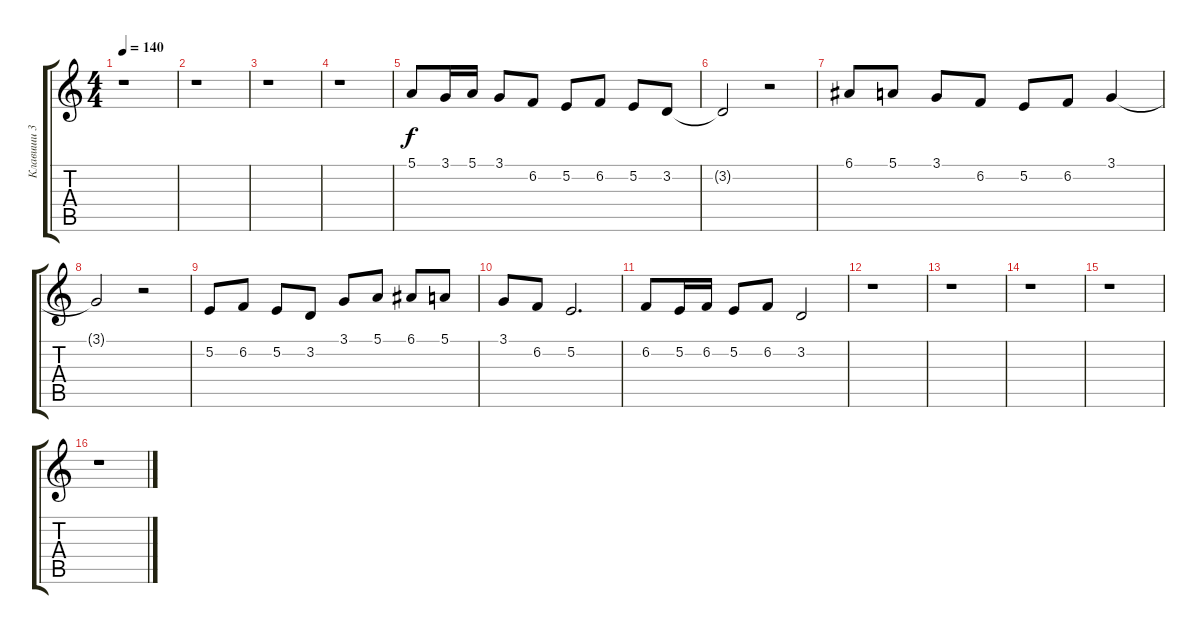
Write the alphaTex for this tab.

\track ("Клавиши 3" "Клавиши 3") {instrument acousticgrandpiano}
\staff {score tabs}
\tuning (E4 B3 G3 D3 A2 E2) {hide}
\ts (4 4)
\tempo 140
\clef g2
\ks c
r.1{dy f} |
r.1 |
r.1 |
r.1 |
5.1.8{volume 16 balance 8 instrument acousticgrandpiano} 3.1.16 5.1.16 3.1.8 6.2.8 5.2.8 6.2.8 5.2.8 3.2.8 |
3.2{t}.2 r.2 |
6.1.8 5.1.8 3.1.8 6.2.8 5.2.8 6.2.8 3.1.4 |
3.1{t}.2 r.2 |
5.2.8 6.2.8 5.2.8 3.2.8 3.1.8 5.1.8 6.1.8 5.1.8 |
3.1.8 6.2.8 5.2.2{d} |
6.2.8 5.2.16 6.2.16 5.2.8 6.2.8 3.2.2 |
r.1 |
r.1 |
r.1 |
r.1 |
r.1
